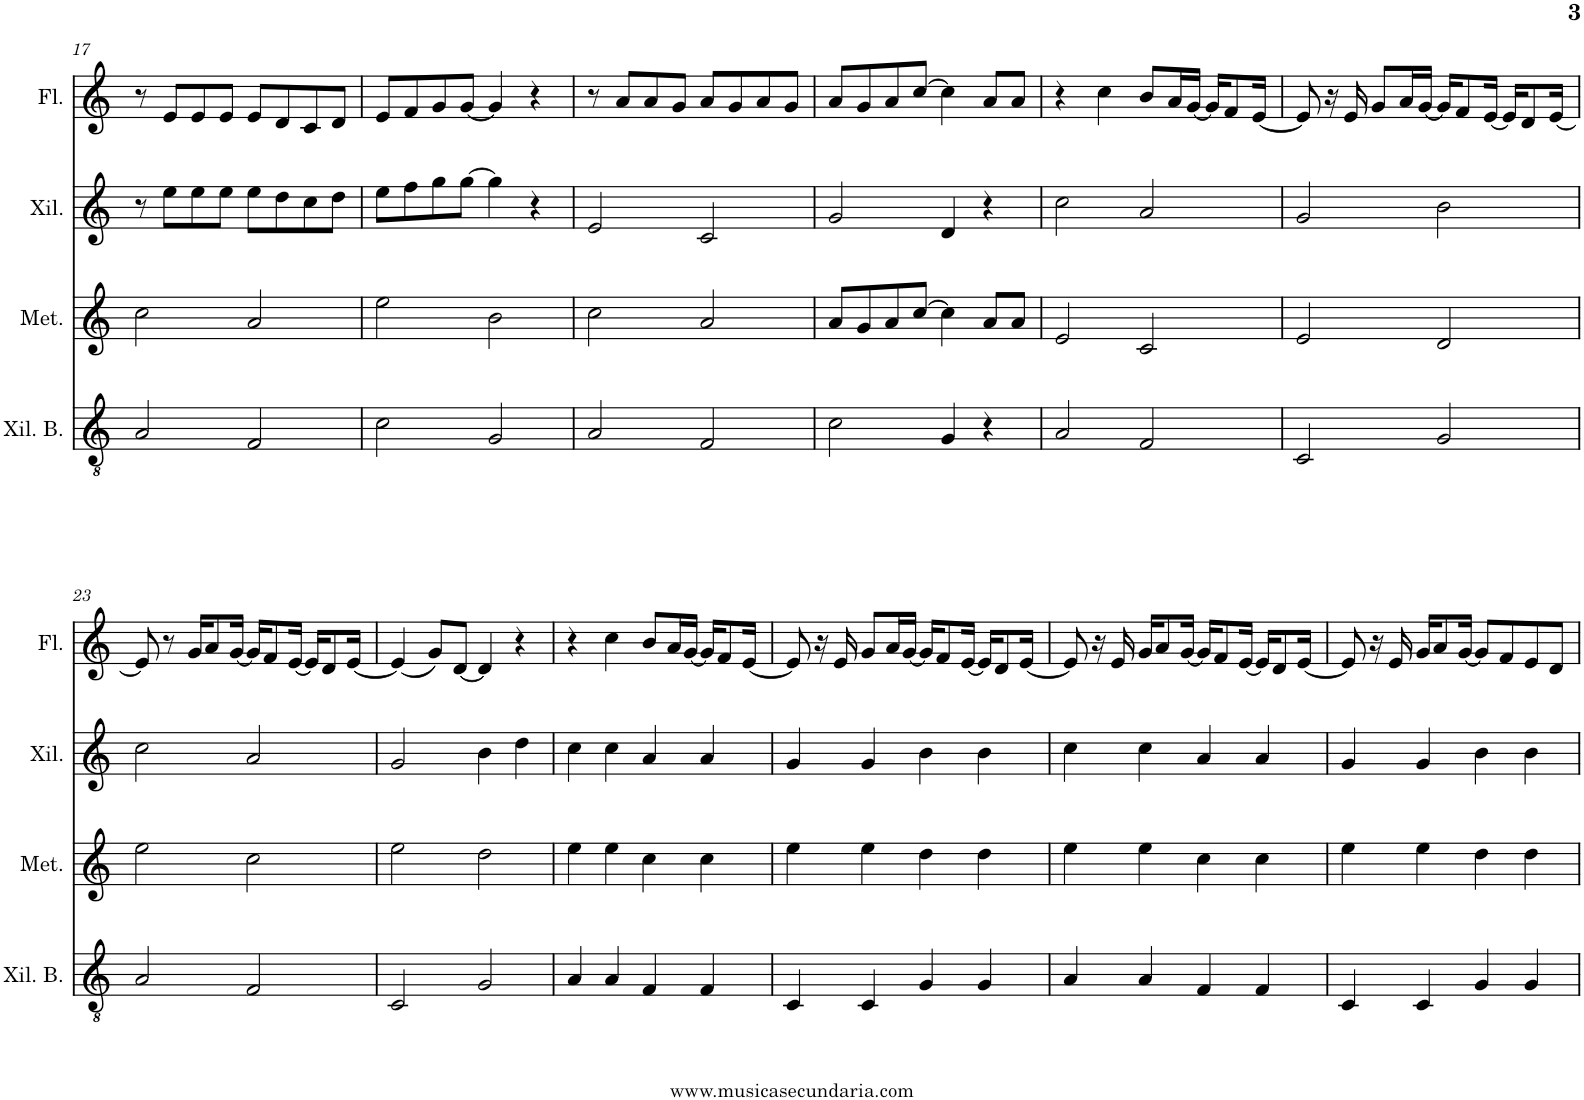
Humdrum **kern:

**kern	**kern	**kern	**kern
*part4	*part3	*part2	*part1
*staff4	*staff3	*staff2	*staff1
*I"Xilófono Bajo	*I"Metalófono	*I"Xilófono	*I"Flauta
*I'Xil. B.	*I'Met.	*I'Xil.	*I'Fl.
!!LO:PB:g=z
*clefGv2	*clefG2	*clefG2	*clefG2
*	*	*Trd-7c-12	*
*k[]	*k[]	*k[]	*k[]
*M4/4	*M4/4	*M4/4	*M4/4
=17	=17	=17	=17
2A/	2cc\	8r	8r
.	.	8ee\L	8e/L
.	.	8ee\	8e/
.	.	8ee\J	8e/J
2F/	2a/	8ee\L	8e/L
.	.	8dd\	8d/
.	.	8cc\	8c/
.	.	8dd\J	8d/J
=18	=18	=18	=18
2c\	2ee\	8ee\L	8e/L
.	.	8ff\	8f/
.	.	8gg\	8g/
.	.	[8gg\J	[8g/J
2G/	2b\	4gg\]	4g/]
.	.	4r	4r
=19	=19	=19	=19
2A/	2cc\	2e/	8r
.	.	.	8a/L
.	.	.	8a/
.	.	.	8g/J
2F/	2a/	2c/	8a/L
.	.	.	8g/
.	.	.	8a/
.	.	.	8g/J
=20	=20	=20	=20
2c\	8a/L	2g/	8a/L
.	8g/	.	8g/
.	8a/	.	8a/
.	[8cc/J	.	[8cc/J
4G/	4cc\]	4d/	4cc\]
4r	8a/L	4r	8a/L
.	8a/J	.	8a/J
=21	=21	=21	=21
2A/	2e/	2cc\	4r
.	.	.	4cc\
2F/	2c/	2a/	8b/L
.	.	.	16a/L
.	.	.	[16g/JJ
.	.	.	16g/KL]
.	.	.	8f/
.	.	.	[16e/Jk
=22	=22	=22	=22
2C/	2e/	2g/	8e/]
.	.	.	16r
.	.	.	16e/
.	.	.	8g/L
.	.	.	16a/L
.	.	.	[16g/JJ
2G/	2d/	2b\	16g/KL]
.	.	.	8f/
.	.	.	[16e/Jk
.	.	.	16e/KL]
.	.	.	8d/
.	.	.	[16e/Jk
!!LO:LB:g=z
=23	=23	=23	=23
2A/	2ee\	2cc\	8e/]
.	.	.	8r
.	.	.	16g/KL
.	.	.	8a/
.	.	.	[16g/Jk
2F/	2cc\	2a/	16g/KL]
.	.	.	8f/
.	.	.	[16e/Jk
.	.	.	16e/KL]
.	.	.	8d/
.	.	.	[16e/Jk
=24	=24	=24	=24
2C/	2ee\	2g/	(4e/]
.	.	.	8g/L)
.	.	.	[8d/J
2G/	2dd\	4b\	4d/]
.	.	4dd\	4r
=25	=25	=25	=25
4A/	4ee\	4cc\	4r
4A/	4ee\	4cc\	4cc\
4F/	4cc\	4a/	8b/L
.	.	.	16a/L
.	.	.	[16g/JJ
4F/	4cc\	4a/	16g/KL]
.	.	.	8f/
.	.	.	[16e/Jk
=26	=26	=26	=26
4C/	4ee\	4g/	8e/]
.	.	.	16r
.	.	.	16e/
4C/	4ee\	4g/	8g/L
.	.	.	16a/L
.	.	.	[16g/JJ
4G/	4dd\	4b\	16g/KL]
.	.	.	8f/
.	.	.	[16e/Jk
4G/	4dd\	4b\	16e/KL]
.	.	.	8d/
.	.	.	[16e/Jk
=27	=27	=27	=27
4A/	4ee\	4cc\	8e/]
.	.	.	16r
.	.	.	16e/
4A/	4ee\	4cc\	16g/KL
.	.	.	8a/
.	.	.	[16g/Jk
4F/	4cc\	4a/	16g/KL]
.	.	.	8f/
.	.	.	[16e/Jk
4F/	4cc\	4a/	16e/KL]
.	.	.	8d/
.	.	.	[16e/Jk
=28	=28	=28	=28
4C/	4ee\	4g/	8e/]
.	.	.	16r
.	.	.	16e/
4C/	4ee\	4g/	16g/KL
.	.	.	8a/
.	.	.	[16g/Jk
4G/	4dd\	4b\	8g/L]
.	.	.	8f/
4G/	4dd\	4b\	8e/
.	.	.	8d/J
=	=	=	=
*-	*-	*-	*-
